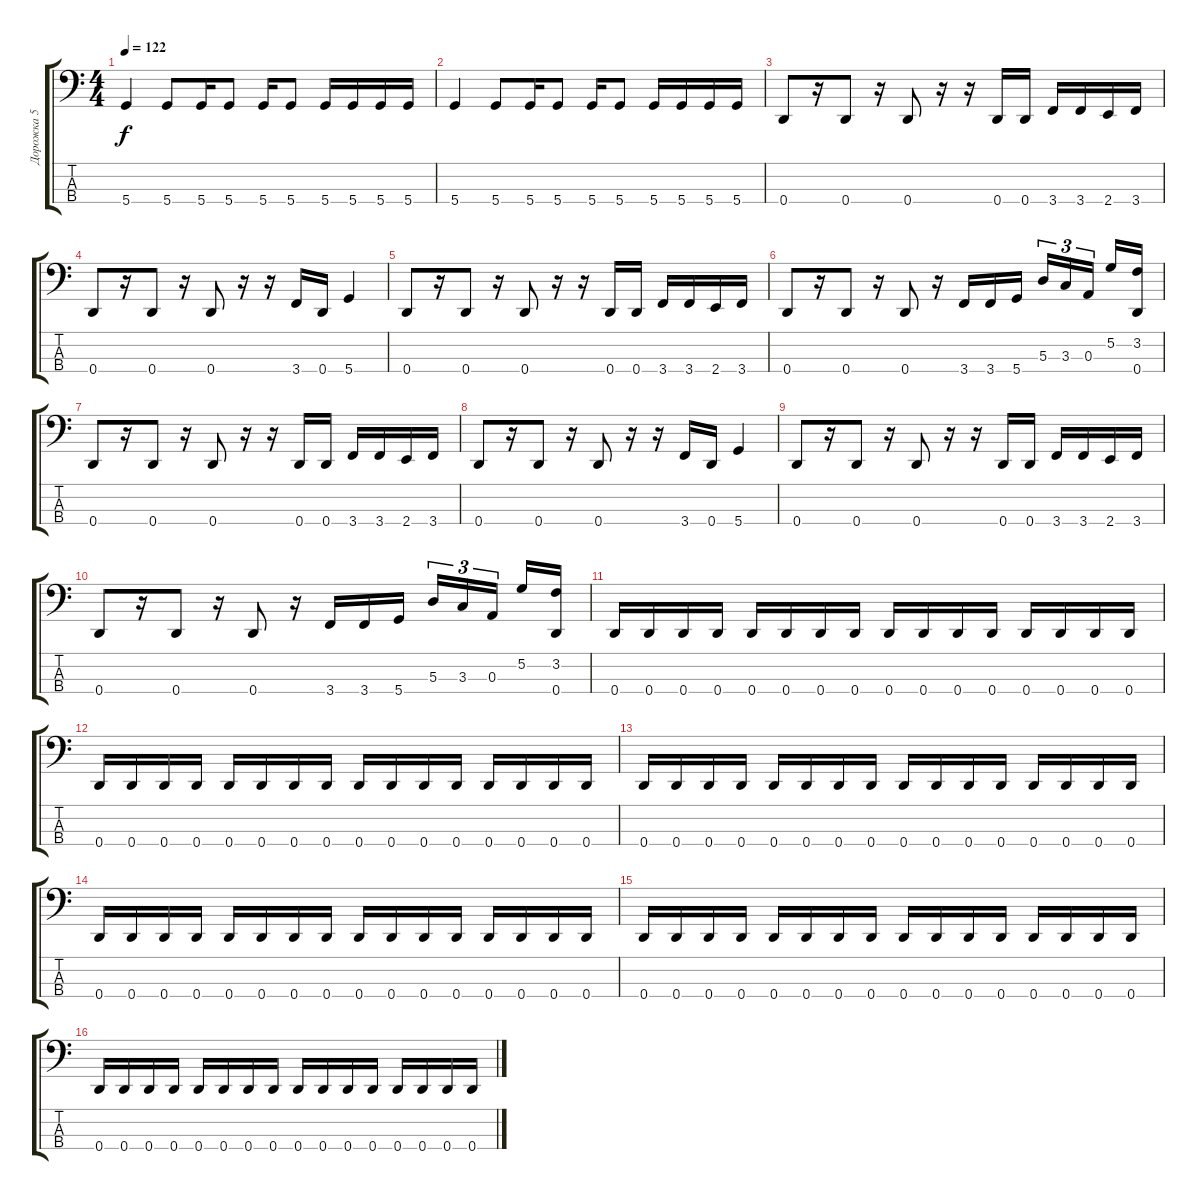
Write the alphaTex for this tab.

\track ("Дорожка 5" "Дорожка 5") {instrument electricbassfinger}
\staff {score tabs}
\tuning (G2 D2 A1 D1) {hide}
\ts (4 4)
\tempo 122
\clef f4
\ks c
5.4.4{dy f} 5.4.8 5.4.16 5.4.8 5.4.16 5.4.8 5.4.16 5.4.16 5.4.16 5.4.16 |
5.4.4 5.4.8 5.4.16 5.4.8 5.4.16 5.4.8 5.4.16 5.4.16 5.4.16 5.4.16 |
0.4.8 r.16 0.4.8 r.16 0.4.8 r.16 r.16 0.4.16 0.4.16 3.4.16 3.4.16 2.4.16 3.4.16 |
0.4.8 r.16 0.4.8 r.16 0.4.8 r.16 r.16 3.4.16 0.4.16 5.4.4 |
0.4.8 r.16 0.4.8 r.16 0.4.8 r.16 r.16 0.4.16 0.4.16 3.4.16 3.4.16 2.4.16 3.4.16 |
0.4.8 r.16 0.4.8 r.16 0.4.8 r.16 3.4.16 3.4.16 5.4.16 5.3.16{tu (3 2)} 3.3.16{tu (3 2)} 0.3.16{tu (3 2) beam splitsecondary} 5.2.16 (3.2 0.4).16 |
0.4.8 r.16 0.4.8 r.16 0.4.8 r.16 r.16 0.4.16 0.4.16 3.4.16 3.4.16 2.4.16 3.4.16 |
0.4.8 r.16 0.4.8 r.16 0.4.8 r.16 r.16 3.4.16 0.4.16 5.4.4 |
0.4.8 r.16 0.4.8 r.16 0.4.8 r.16 r.16 0.4.16 0.4.16 3.4.16 3.4.16 2.4.16 3.4.16 |
0.4.8 r.16 0.4.8 r.16 0.4.8 r.16 3.4.16 3.4.16 5.4.16 5.3.16{tu (3 2)} 3.3.16{tu (3 2)} 0.3.16{tu (3 2) beam splitsecondary} 5.2.16 (3.2 0.4).16 |
0.4.16 0.4.16 0.4.16 0.4.16 0.4.16 0.4.16 0.4.16 0.4.16 0.4.16 0.4.16 0.4.16 0.4.16 0.4.16 0.4.16 0.4.16 0.4.16 |
0.4.16 0.4.16 0.4.16 0.4.16 0.4.16 0.4.16 0.4.16 0.4.16 0.4.16 0.4.16 0.4.16 0.4.16 0.4.16 0.4.16 0.4.16 0.4.16 |
0.4.16 0.4.16 0.4.16 0.4.16 0.4.16 0.4.16 0.4.16 0.4.16 0.4.16 0.4.16 0.4.16 0.4.16 0.4.16 0.4.16 0.4.16 0.4.16 |
0.4.16 0.4.16 0.4.16 0.4.16 0.4.16 0.4.16 0.4.16 0.4.16 0.4.16 0.4.16 0.4.16 0.4.16 0.4.16 0.4.16 0.4.16 0.4.16 |
0.4.16 0.4.16 0.4.16 0.4.16 0.4.16 0.4.16 0.4.16 0.4.16 0.4.16 0.4.16 0.4.16 0.4.16 0.4.16 0.4.16 0.4.16 0.4.16 |
0.4.16 0.4.16 0.4.16 0.4.16 0.4.16 0.4.16 0.4.16 0.4.16 0.4.16 0.4.16 0.4.16 0.4.16 0.4.16 0.4.16 0.4.16 0.4.16
